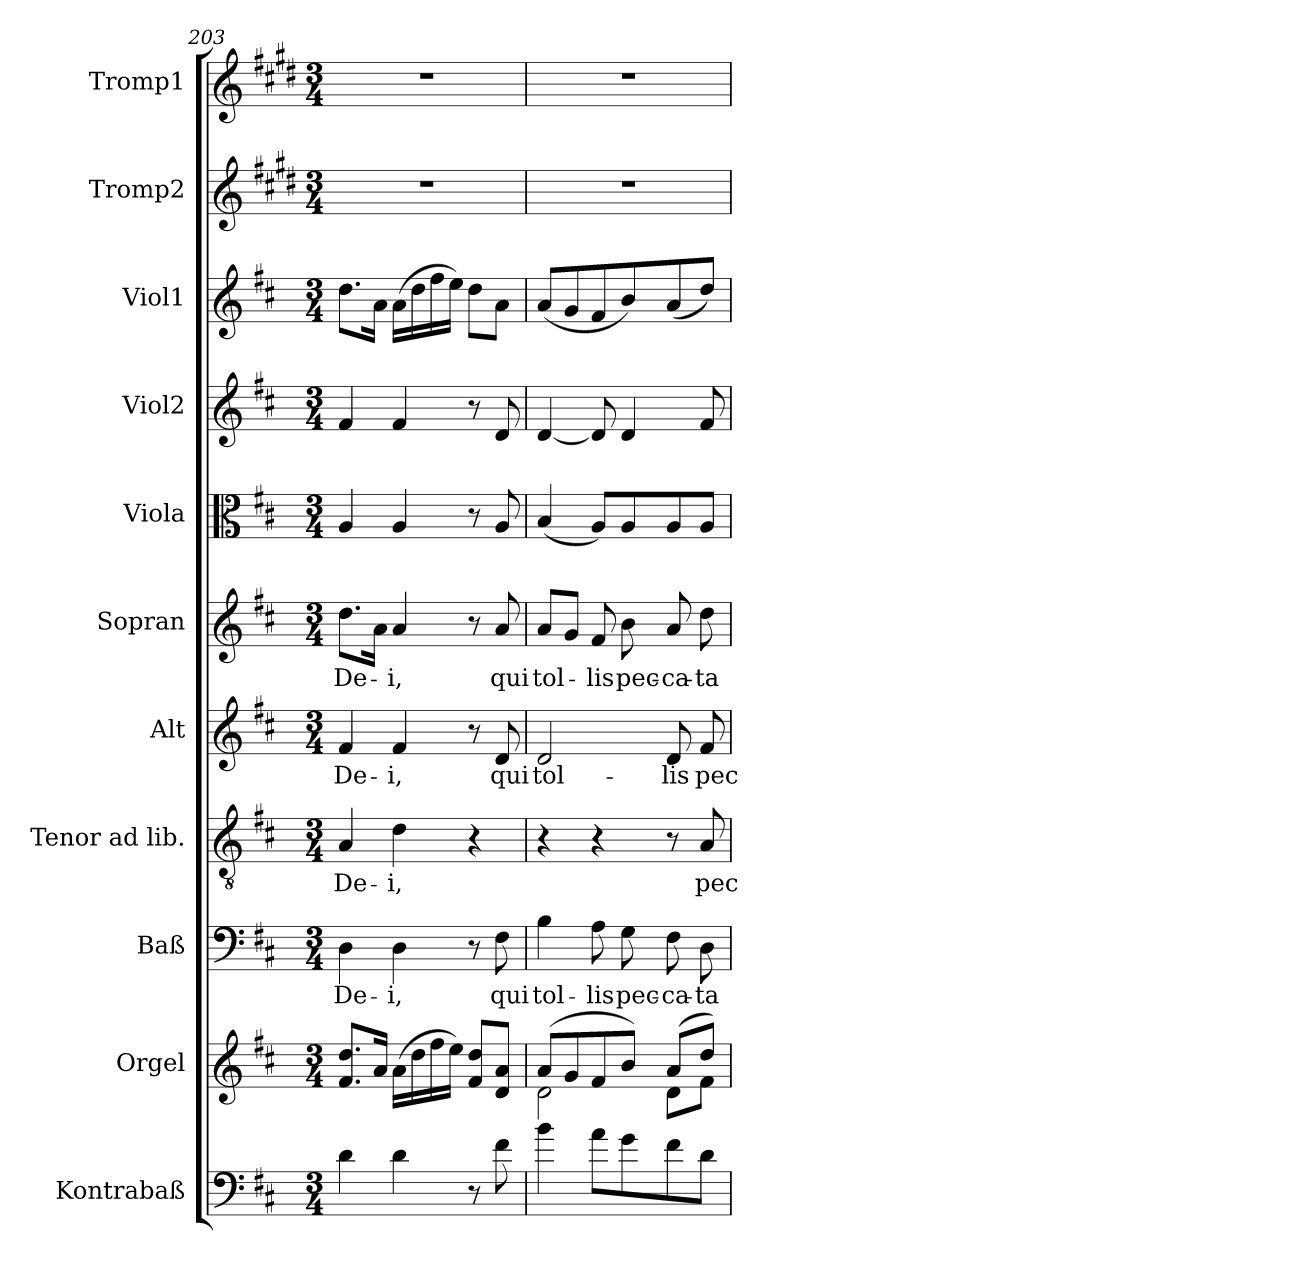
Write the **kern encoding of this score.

**kern	**kern	**kern	**text	**kern	**text	**kern	**text	**kern	**text	**kern	**kern	**kern	**kern	**kern
*part11	*part10	*part9	*part9	*part8	*part8	*part7	*part7	*part6	*part6	*part5	*part4	*part3	*part2	*part1
*staff11	*staff10	*staff9	*staff9	*staff8	*staff8	*staff7	*staff7	*staff6	*staff6	*staff5	*staff4	*staff3	*staff2	*staff1
*I"Kontrabaß	*I"Orgel	*I"Baß	*	*I"Tenor ad lib.	*	*I"Alt	*	*I"Sopran	*	*I"Viola	*I"Viol2	*I"Viol1	*I"Tromp2	*I"Tromp1
*	*	*	*	*	*	*	*	*	*	*I'Vla	*	*	*	*
*clefF4	*clefG2	*clefF4	*	*clefGv2	*	*clefG2	*	*clefG2	*	*clefC3	*clefG2	*clefG2	*clefG2	*clefG2
*ITrd7c12	*	*	*	*	*	*	*	*	*	*	*	*	*ITrd1c2	*ITrd1c2
*k[f#c#]	*k[f#c#]	*k[f#c#]	*	*k[f#c#]	*	*k[f#c#]	*	*k[f#c#]	*	*k[f#c#]	*k[f#c#]	*k[f#c#]	*k[f#c#]	*k[f#c#]
*D:	*D:	*D:	*	*D:	*	*D:	*	*D:	*	*D:	*D:	*D:	*D:	*D:
*M3/4	*M3/4	*M3/4	*	*M3/4	*	*M3/4	*	*M3/4	*	*M3/4	*M3/4	*M3/4	*M3/4	*M3/4
=203	=203	=203	=203	=203	=203	=203	=203	=203	=203	=203	=203	=203	=203	=203
!	!	!	!LO:LY:b	!	!LO:LY:b	!	!LO:LY:b	!	!LO:LY:b	!	!	!	!	!
4D\	8.f#/ 8.dd/L	4D\	De-	4A/	De-	4f#/	De-	8.dd\L	De-	4A/	4f#/	8.dd\L	2.r	2.r
.	16a/Jk	.	.	.	.	.	.	16a\Jk	.	.	.	16a\Jk	.	.
!	!	!	!LO:LY:b	!	!LO:LY:b	!	!LO:LY:b	!	!LO:LY:b	!	!	!	!	!
4D\	(>16a\LL	4D\	-i,	4d\	-i,	4f#/	-i,	4a/	-i,	4A/	4f#/	(>16a\LL	.	.
.	16dd\	.	.	.	.	.	.	.	.	.	.	16dd\	.	.
.	16ff#\	.	.	.	.	.	.	.	.	.	.	16ff#\	.	.
.	16ee\JJ)	.	.	.	.	.	.	.	.	.	.	16ee\JJ)	.	.
8r	8f#/ 8dd/L	8r	.	4r	.	8r	.	8r	.	8r	8r	8dd\L	.	.
!	!	!	!LO:LY:b	!	!	!	!LO:LY:b	!	!LO:LY:b	!	!	!	!	!
8F#\	8d/ 8a/J	8F#\	qui	.	.	8d/	qui	8a/	qui	8A/	8d/	8a\J	.	.
=204	=204	=204	=204	=204	=204	=204	=204	=204	=204	=204	=204	=204	=204	=204
*	*^	*	*	*	*	*	*	*	*	*	*	*	*	*
!	!	!	!	!LO:LY:b	!	!	!	!LO:LY:b	!	!LO:LY:b	!	!	!	!	!
4B\	(>8a/L	2d\	4B\	tol-	4r	.	2d/	tol-	8a/L	tol-	(<4B/	[4d/	(<8a/L	2.r	2.r
.	8g/	.	.	.	.	.	.	.	8g/J	.	.	.	8g/	.	.
!	!	!	!	!LO:LY:b	!	!	!	!	!	!LO:LY:b	!	!	!	!	!
8A\L	8f#/	.	8A\	-lis	4r	.	.	.	8f#/	-lis	8A/L)	8d/]	8f#/	.	.
!	!	!	!	!LO:LY:b	!	!	!	!	!	!LO:LY:b	!	!	!	!	!
8G\	8b/J)	.	8G\	pec-	.	.	.	.	8b\	pec-	8A/	4d/	8b/)	.	.
!	!	!	!	!LO:LY:b	!	!	!	!LO:LY:b	!	!LO:LY:b	!	!	!	!	!
8F#\	(>8a/L	8d\L	8F#\	-ca-	8r	.	8d/	-lis	8a/	-ca-	8A/	.	(<8a/	.	.
!	!	!	!	!LO:LY:b	!	!LO:LY:b	!	!LO:LY:b	!	!LO:LY:b	!	!	!	!	!
8D\J	8dd/J)	8f#\J	8D\	-ta	8A/	pec-	8f#/	pec	8dd\	-ta	8A/J	8f#/	8dd/J)	.	.
*	*v	*v	*	*	*	*	*	*	*	*	*	*	*	*	*
=	=	=	=	=	=	=	=	=	=	=	=	=	=	=
*-	*-	*-	*-	*-	*-	*-	*-	*-	*-	*-	*-	*-	*-	*-
